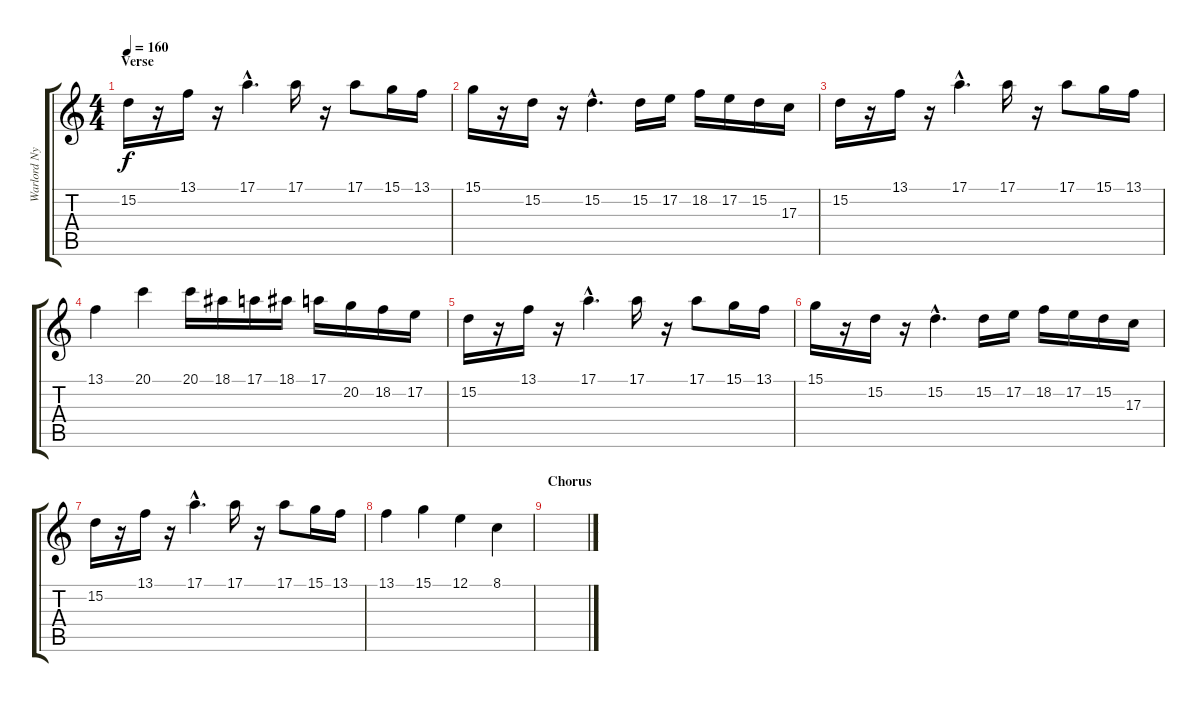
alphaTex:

\track ("Warlord Nygård" "Warlord Ny") {instrument flute}
\staff {score tabs}
\tuning (E4 B3 G3 D3 A2 E2) {hide}
\ts (4 4)
\section ("" "Verse")
\tempo 160
\clef g2
\ks c
15.2.16{dy f} r.16 13.1.16 r.16 17.1{hac}.4{d} 17.1.16 r.16 17.1.8 15.1.16 13.1.16 |
15.1.16 r.16 15.2.16 r.16 15.2{hac}.4{d} 15.2.16 17.2.16 18.2.16 17.2.16 15.2.16 17.3.16 |
15.2.16 r.16 13.1.16 r.16 17.1{hac}.4{d} 17.1.16 r.16 17.1.8 15.1.16 13.1.16 |
13.1.4 20.1.4 20.1.16 18.1.16 17.1.16 18.1.16 17.1.16 20.2.16 18.2.16 17.2.16 |
15.2.16 r.16 13.1.16 r.16 17.1{hac}.4{d} 17.1.16 r.16 17.1.8 15.1.16 13.1.16 |
15.1.16 r.16 15.2.16 r.16 15.2{hac}.4{d} 15.2.16 17.2.16 18.2.16 17.2.16 15.2.16 17.3.16 |
15.2.16 r.16 13.1.16 r.16 17.1{hac}.4{d} 17.1.16 r.16 17.1.8 15.1.16 13.1.16 |
13.1.4 15.1.4 12.1.4 8.1.4 |
\section ("" "Chorus")
